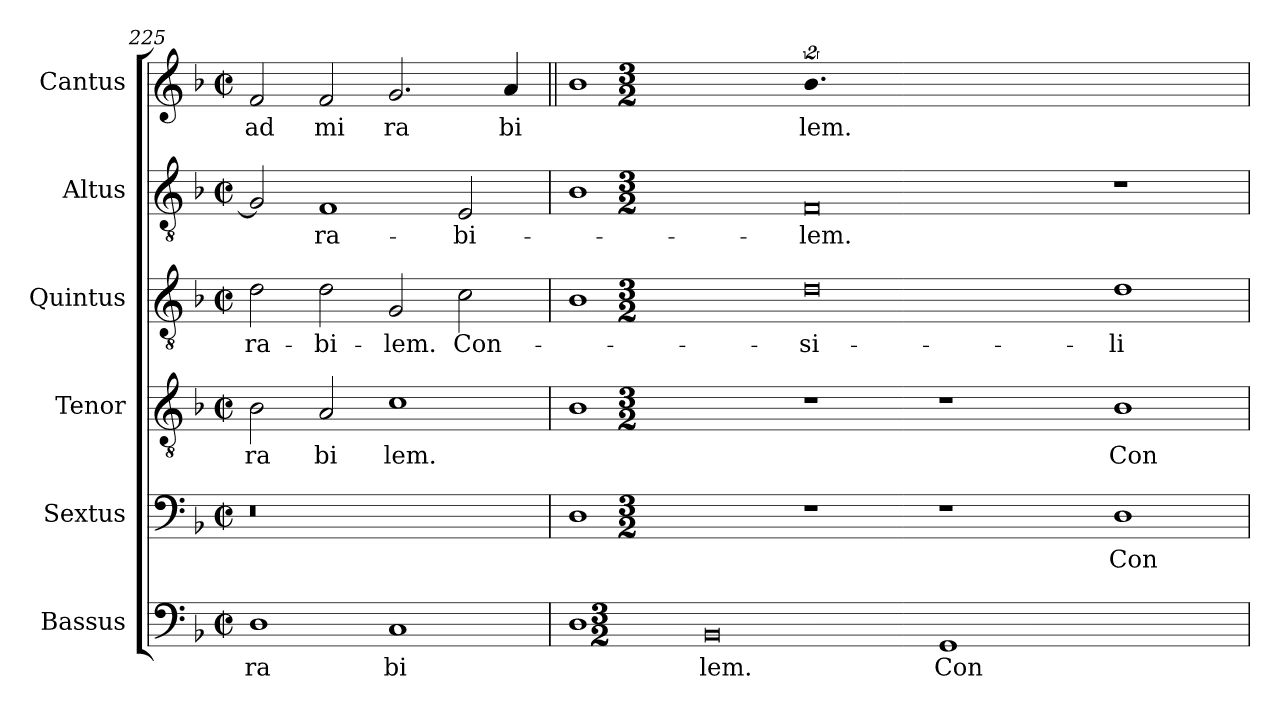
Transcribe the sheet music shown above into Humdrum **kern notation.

**kern	**text	**kern	**text	**kern	**text	**kern	**text	**kern	**text	**kern	**text
*part6	*part6	*part5	*part5	*part4	*part4	*part3	*part3	*part2	*part2	*part1	*part1
*staff6	*staff6	*staff5	*staff5	*staff4	*staff4	*staff3	*staff3	*staff2	*staff2	*staff1	*staff1
*I"Bassus	*	*I"Sextus	*	*I"Tenor	*	*I"Quintus	*	*I"Altus	*	*I"Cantus	*
*clefF4	*	*clefF4	*	*clefGv2	*	*clefGv2	*	*clefGv2	*	*clefG2	*
*k[b-]	*	*k[b-]	*	*k[b-]	*	*k[b-]	*	*k[b-]	*	*k[b-]	*
*F:	*	*F:	*	*F:	*	*F:	*	*F:	*	*F:	*
*M2/2	*	*M2/2	*	*M2/2	*	*M2/2	*	*M2/2	*	*M2/2	*
*met(c|)	*	*met(c|)	*	*met(c|)	*	*met(c|)	*	*met(c|)	*	*met(c|)	*
=225	=225	=225	=225	=225	=225	=225	=225	=225	=225	=225	=225
!	!LO:LY:b:cj	!	!	!	!LO:LY:b:cj	!	!LO:LY:b:cj	!	!	!	!LO:LY:b:cj
1D	ra	0r	.	2B-\	ra	2d\	-ra-	2G/]	.	2f/	ad
!	!	!	!	!	!LO:LY:b:cj	!	!LO:LY:b:cj	!	!LO:LY:b:cj	!	!LO:LY:b:cj
.	.	.	.	2A/	bi	2d\	-bi-	1F	-ra-	2f/	mi
!	!LO:LY:b:cj	!	!	!	!LO:LY:b:cj	!	!LO:LY:b:cj	!	!	!	!LO:LY:b:cj
1C	bi	.	.	1c	lem.	2G/	-lem.	.	.	2.g/	ra
!	!	!	!	!	!	!	!LO:LY:b:cj	!	!LO:LY:b:cj	!	!
.	.	.	.	.	.	2c\	Con-	2E/	-bi-	.	.
!	!	!	!	!	!	!	!	!	!	!	!LO:LY:b:cj
.	.	.	.	.	.	.	.	.	.	4a/	bi
=226	=226||	=226	=226||	=226	=226||	=226	=226||	=226	=226||	=226||	=226||
!	!	!LO:N:vis=1	!	!LO:N:vis=1	!	!LO:N:vis=1	!	!LO:N:vis=1	!	!LO:N:vis=1	!
1D	.	1.D	.	1.B-	.	1.B-	.	1.B-	.	1.b-	.
*M3/2	*	*	*	*	*	*	*	*	*	*	*
!	!LO:LY:b:cj	!	!	!	!	!	!	!	!	!	!
0BB-	lem.	.	.	.	.	.	.	.	.	.	.
*	*	*M3/2	*	*M3/2	*	*M3/2	*	*M3/2	*	*M3/2	*
!	!	!LO:N:vis=1	!	!LO:N:vis=1	!	!LO:N:vis=0	!LO:LY:b:cj	!LO:N:vis=0	!LO:LY:b:cj	!LO:N:vis=0.	!LO:LY:b:cj
.	.	1.r	.	1.r	.	0.d	-si-	0.F	-lem.	2%9b-	lem.
!	!LO:LY:b:cj	!LO:N:vis=1	!	!LO:N:vis=1	!	!	!	!	!	!	!
1GG	Con	1.r	.	1.r	.	.	.	.	.	.	.
0ryy	.	.	.	.	.	.	.	.	.	.	.
!	!	!LO:N:vis=1	!LO:LY:b:cj	!LO:N:vis=1	!LO:LY:b:cj	!LO:N:vis=1	!LO:LY:b:cj	!LO:N:vis=1	!	!	!
.	.	1.D	Con	1.B-	Con	1.d	-li-	1.r	.	.	.
=	=	=	=	=	=	=	=	=	=	=	=
*-	*-	*-	*-	*-	*-	*-	*-	*-	*-	*-	*-
